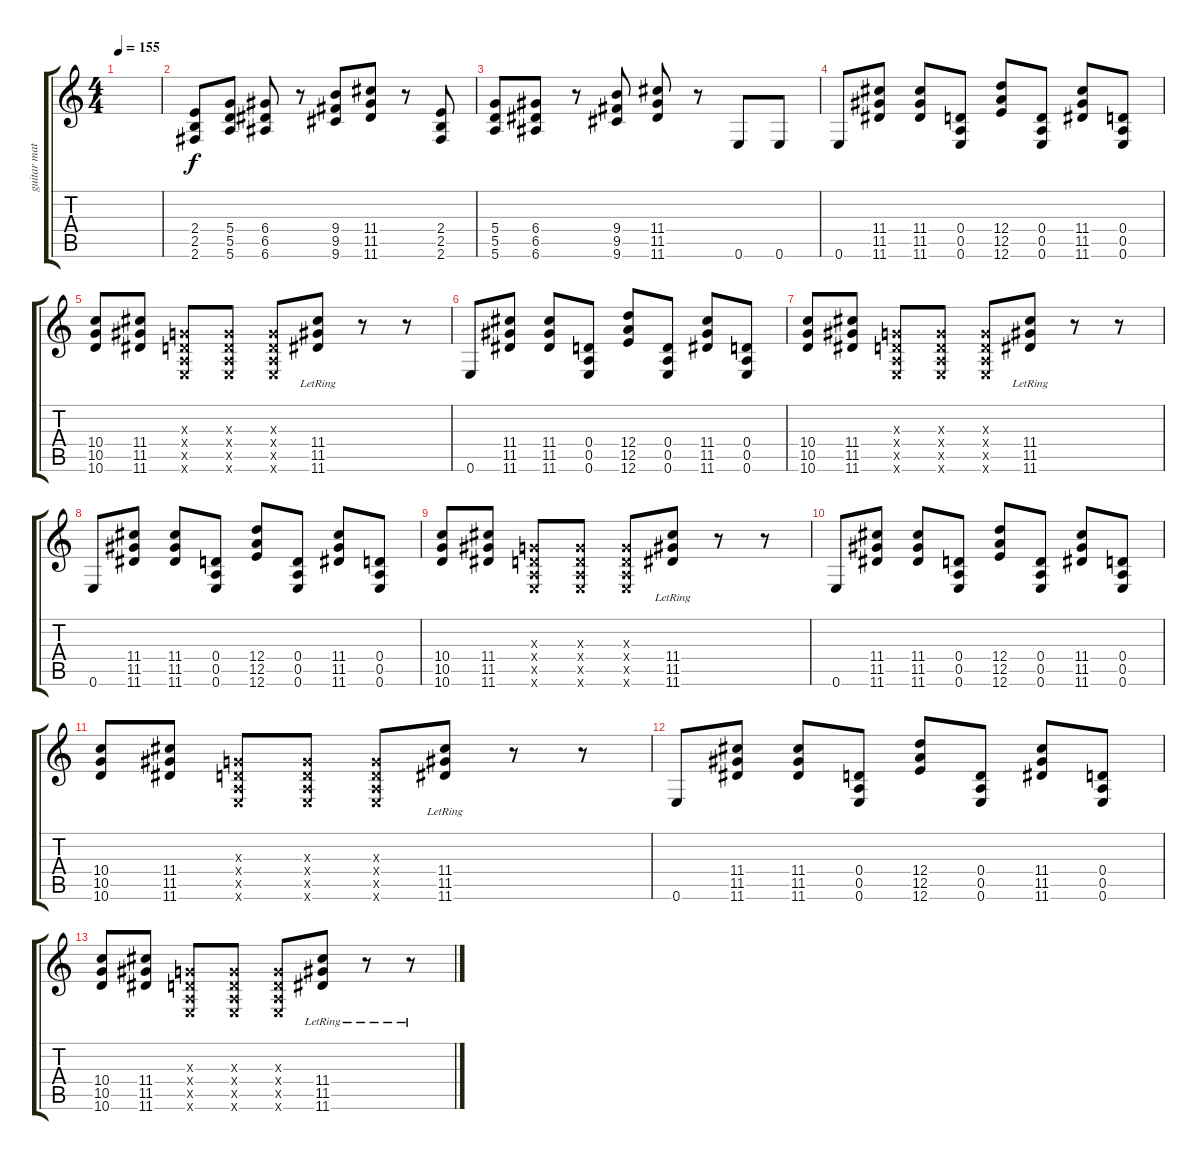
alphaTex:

\track ("guitar matt" "guitar mat") {instrument distortionguitar}
\staff {score tabs}
\tuning (E4 B3 G3 D3 A2 E2) {hide}
\ts (4 4)
\tempo 155
\clef g2
\ks c
|
(2.4 2.5 2.6).8 (5.4 5.5 5.6).8 (6.4 6.5 6.6).8 r.8 (9.4 9.5 9.6).8 (11.4 11.5 11.6).8 r.8 (2.4 2.5 2.6).8 |
(5.4 5.5 5.6).8 (6.4 6.5 6.6).8 r.8 (9.4 9.5 9.6).8 (11.4 11.5 11.6).8 r.8 0.6.8 0.6.8 |
0.6.8 (11.4 11.5 11.6).8 (11.4 11.5 11.6).8 (0.4 0.5 0.6).8 (12.4 12.5 12.6).8 (0.4 0.5 0.6).8 (11.4 11.5 11.6).8 (0.4 0.5 0.6).8 |
(10.4 10.5 10.6).8 (11.4 11.5 11.6).8 (0.3{x} 0.4{x} 0.5{x} 0.6{x}).8 (0.3{x} 0.4{x} 0.5{x} 0.6{x}).8 (0.3{x} 0.4{x} 0.5{x} 0.6{x}).8 (11.4{lr} 11.5{lr} 11.6{lr}).8 r.8 r.8 |
0.6.8 (11.4 11.5 11.6).8 (11.4 11.5 11.6).8 (0.4 0.5 0.6).8 (12.4 12.5 12.6).8 (0.4 0.5 0.6).8 (11.4 11.5 11.6).8 (0.4 0.5 0.6).8 |
(10.4 10.5 10.6).8 (11.4 11.5 11.6).8 (0.3{x} 0.4{x} 0.5{x} 0.6{x}).8 (0.3{x} 0.4{x} 0.5{x} 0.6{x}).8 (0.3{x} 0.4{x} 0.5{x} 0.6{x}).8 (11.4{lr} 11.5{lr} 11.6{lr}).8 r.8 r.8 |
0.6.8 (11.4 11.5 11.6).8 (11.4 11.5 11.6).8 (0.4 0.5 0.6).8 (12.4 12.5 12.6).8 (0.4 0.5 0.6).8 (11.4 11.5 11.6).8 (0.4 0.5 0.6).8 |
(10.4 10.5 10.6).8 (11.4 11.5 11.6).8 (0.3{x} 0.4{x} 0.5{x} 0.6{x}).8 (0.3{x} 0.4{x} 0.5{x} 0.6{x}).8 (0.3{x} 0.4{x} 0.5{x} 0.6{x}).8 (11.4{lr} 11.5{lr} 11.6{lr}).8 r.8 r.8 |
0.6.8 (11.4 11.5 11.6).8 (11.4 11.5 11.6).8 (0.4 0.5 0.6).8 (12.4 12.5 12.6).8 (0.4 0.5 0.6).8 (11.4 11.5 11.6).8 (0.4 0.5 0.6).8 |
(10.4 10.5 10.6).8 (11.4 11.5 11.6).8 (0.3{x} 0.4{x} 0.5{x} 0.6{x}).8 (0.3{x} 0.4{x} 0.5{x} 0.6{x}).8 (0.3{x} 0.4{x} 0.5{x} 0.6{x}).8 (11.4{lr} 11.5{lr} 11.6{lr}).8 r.8 r.8 |
0.6.8 (11.4 11.5 11.6).8 (11.4 11.5 11.6).8 (0.4 0.5 0.6).8 (12.4 12.5 12.6).8 (0.4 0.5 0.6).8 (11.4 11.5 11.6).8 (0.4 0.5 0.6).8 |
(10.4 10.5 10.6).8 (11.4 11.5 11.6).8 (0.3{x} 0.4{x} 0.5{x} 0.6{x}).8 (0.3{x} 0.4{x} 0.5{x} 0.6{x}).8 (0.3{x} 0.4{x} 0.5{x} 0.6{x}).8 (11.4{lr} 11.5{lr} 11.6{lr}).8 r.8 r.8
